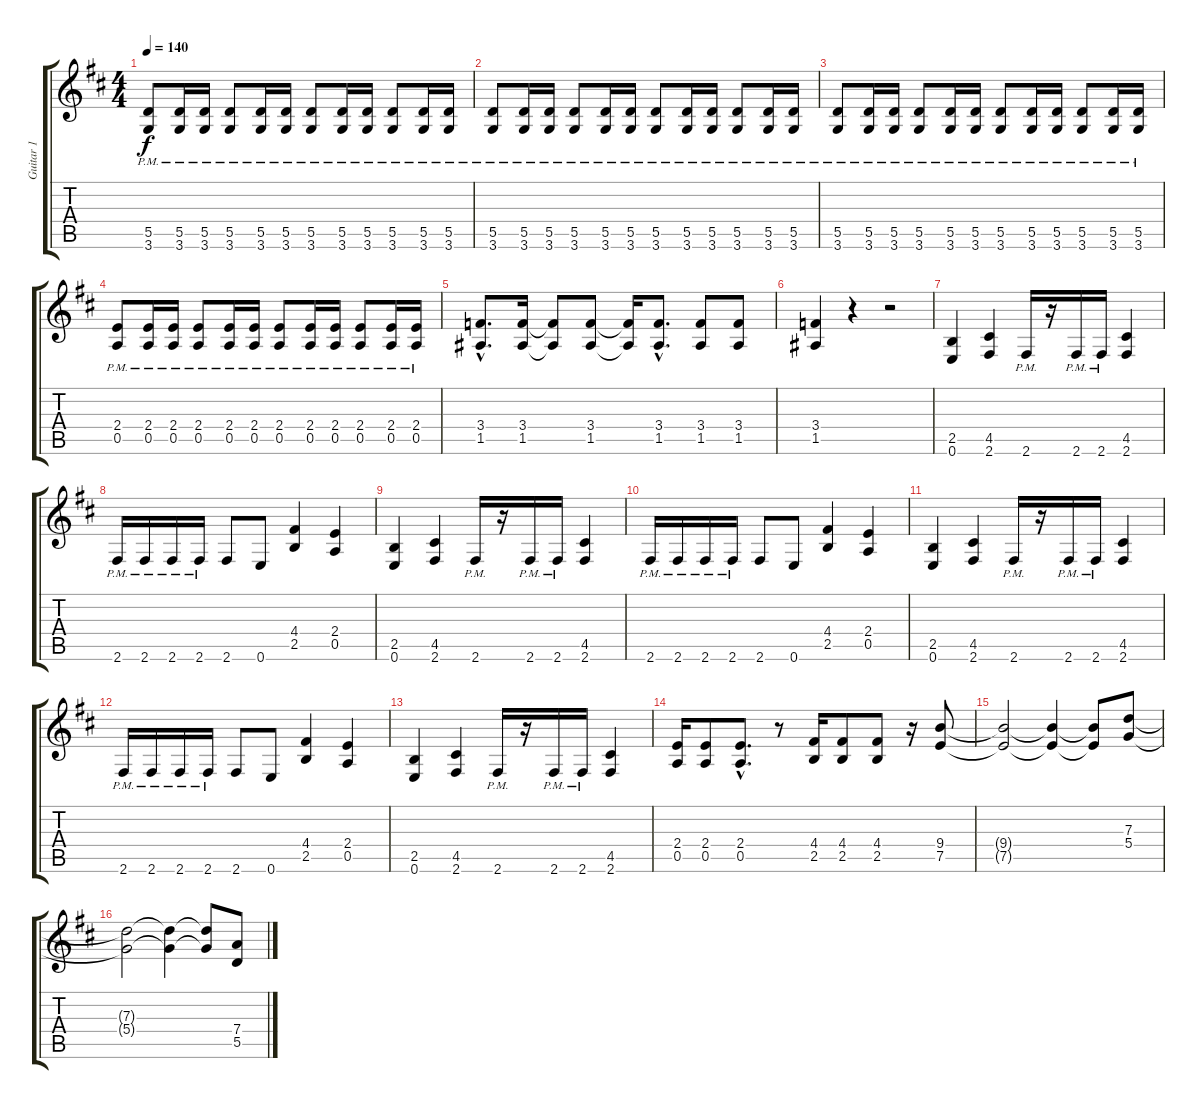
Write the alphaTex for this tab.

\track ("Guitar 1" "Guitar 1") {instrument distortionguitar}
\staff {score tabs}
\tuning (E4 B3 G3 D3 A2 E2) {hide}
\ts (4 4)
\tempo 140
\clef g2
\ks d
(5.5{pm} 3.6{pm}).8{dy f} (5.5{pm} 3.6{pm}).16 (5.5{pm} 3.6{pm}).16 (5.5{pm} 3.6{pm}).8 (5.5{pm} 3.6{pm}).16 (5.5{pm} 3.6{pm}).16 (5.5{pm} 3.6{pm}).8 (5.5{pm} 3.6{pm}).16 (5.5{pm} 3.6{pm}).16 (5.5{pm} 3.6{pm}).8 (5.5{pm} 3.6{pm}).16 (5.5{pm} 3.6{pm}).16 |
(5.5{pm} 3.6{pm}).8 (5.5{pm} 3.6{pm}).16 (5.5{pm} 3.6{pm}).16 (5.5{pm} 3.6{pm}).8 (5.5{pm} 3.6{pm}).16 (5.5{pm} 3.6{pm}).16 (5.5{pm} 3.6{pm}).8 (5.5{pm} 3.6{pm}).16 (5.5{pm} 3.6{pm}).16 (5.5{pm} 3.6{pm}).8 (5.5{pm} 3.6{pm}).16 (5.5{pm} 3.6{pm}).16 |
(5.5{pm} 3.6{pm}).8 (5.5{pm} 3.6{pm}).16 (5.5{pm} 3.6{pm}).16 (5.5{pm} 3.6{pm}).8 (5.5{pm} 3.6{pm}).16 (5.5{pm} 3.6{pm}).16 (5.5{pm} 3.6{pm}).8 (5.5{pm} 3.6{pm}).16 (5.5{pm} 3.6{pm}).16 (5.5{pm} 3.6{pm}).8 (5.5{pm} 3.6{pm}).16 (5.5{pm} 3.6{pm}).16 |
(2.4{pm} 0.5{pm}).8 (2.4{pm} 0.5{pm}).16 (2.4{pm} 0.5{pm}).16 (2.4{pm} 0.5{pm}).8 (2.4{pm} 0.5{pm}).16 (2.4{pm} 0.5{pm}).16 (2.4{pm} 0.5{pm}).8 (2.4{pm} 0.5{pm}).16 (2.4{pm} 0.5{pm}).16 (2.4{pm} 0.5{pm}).8 (2.4{pm} 0.5{pm}).16 (2.4{pm} 0.5{pm}).16 |
(3.4{hac} 1.5{hac}).8{d} (3.4 1.5).16 (3.4{t} 1.5{t}).8 (3.4 1.5).8 (3.4{t} 1.5{t}).16 (3.4{hac} 1.5{hac}).8{d} (3.4 1.5).8 (3.4 1.5).8 |
(3.4 1.5).4 r.4 r.2 |
(2.5 0.6).4 (4.5 2.6).4 2.6{pm}.16 r.16 2.6{pm}.16 2.6{pm}.16 (4.5 2.6).4 |
2.6{pm}.16 2.6{pm}.16 2.6{pm}.16 2.6{pm}.16 2.6.8 0.6.8 (4.4 2.5).4 (2.4 0.5).4 |
(2.5 0.6).4 (4.5 2.6).4 2.6{pm}.16 r.16 2.6{pm}.16 2.6{pm}.16 (4.5 2.6).4 |
2.6{pm}.16 2.6{pm}.16 2.6{pm}.16 2.6{pm}.16 2.6.8 0.6.8 (4.4 2.5).4 (2.4 0.5).4 |
(2.5 0.6).4 (4.5 2.6).4 2.6{pm}.16 r.16 2.6{pm}.16 2.6{pm}.16 (4.5 2.6).4 |
2.6{pm}.16 2.6{pm}.16 2.6{pm}.16 2.6{pm}.16 2.6.8 0.6.8 (4.4 2.5).4 (2.4 0.5).4 |
(2.5 0.6).4 (4.5 2.6).4 2.6{pm}.16 r.16 2.6{pm}.16 2.6{pm}.16 (4.5 2.6).4 |
(2.4 0.5).16 (2.4 0.5).8 (2.4{hac} 0.5{hac}).8{d} r.8 (4.4 2.5).16 (4.4 2.5).8 (4.4 2.5).8 r.16 (9.4 7.5).8 |
(9.4{t} 7.5{t}).2 (9.4{t} 7.5{t}).4 (9.4{t} 7.5{t}).8 (7.3 5.4).8 |
(7.3{t} 5.4{t}).2 (7.3{t} 5.4{t}).4 (7.3{t} 5.4{t}).8 (7.4 5.5).8
